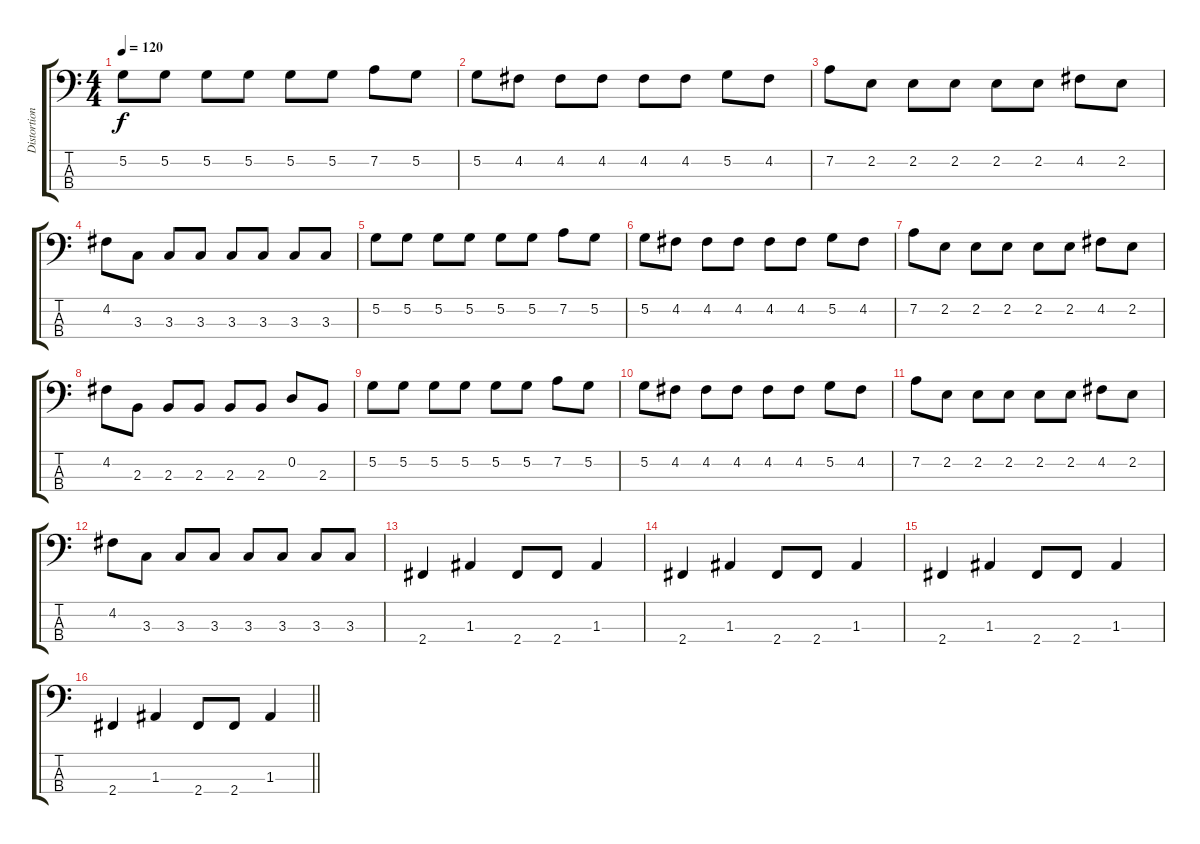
\track ("Distortion Bass" "Distortion") {instrument electricbassfinger}
\staff {score tabs}
\tuning (G2 D2 A1 E1) {hide}
\ts (4 4)
\tempo 120
\clef f4
\ks c
5.2.8{dy f} 5.2.8 5.2.8 5.2.8 5.2.8 5.2.8 7.2.8 5.2.8 |
5.2.8 4.2.8 4.2.8 4.2.8 4.2.8 4.2.8 5.2.8 4.2.8 |
7.2.8 2.2.8 2.2.8 2.2.8 2.2.8 2.2.8 4.2.8 2.2.8 |
4.2.8 3.3.8 3.3.8 3.3.8 3.3.8 3.3.8 3.3.8 3.3.8 |
5.2.8 5.2.8 5.2.8 5.2.8 5.2.8 5.2.8 7.2.8 5.2.8 |
5.2.8 4.2.8 4.2.8 4.2.8 4.2.8 4.2.8 5.2.8 4.2.8 |
7.2.8 2.2.8 2.2.8 2.2.8 2.2.8 2.2.8 4.2.8 2.2.8 |
4.2.8 2.3.8 2.3.8 2.3.8 2.3.8 2.3.8 0.2.8 2.3.8 |
5.2.8 5.2.8 5.2.8 5.2.8 5.2.8 5.2.8 7.2.8 5.2.8 |
5.2.8 4.2.8 4.2.8 4.2.8 4.2.8 4.2.8 5.2.8 4.2.8 |
7.2.8 2.2.8 2.2.8 2.2.8 2.2.8 2.2.8 4.2.8 2.2.8 |
4.2.8 3.3.8 3.3.8 3.3.8 3.3.8 3.3.8 3.3.8 3.3.8 |
2.4.4 1.3.4 2.4.8 2.4.8 1.3.4 |
2.4.4 1.3.4 2.4.8 2.4.8 1.3.4 |
2.4.4 1.3.4 2.4.8 2.4.8 1.3.4 |
\barLineRight lightlight
2.4.4 1.3.4 2.4.8 2.4.8 1.3.4
